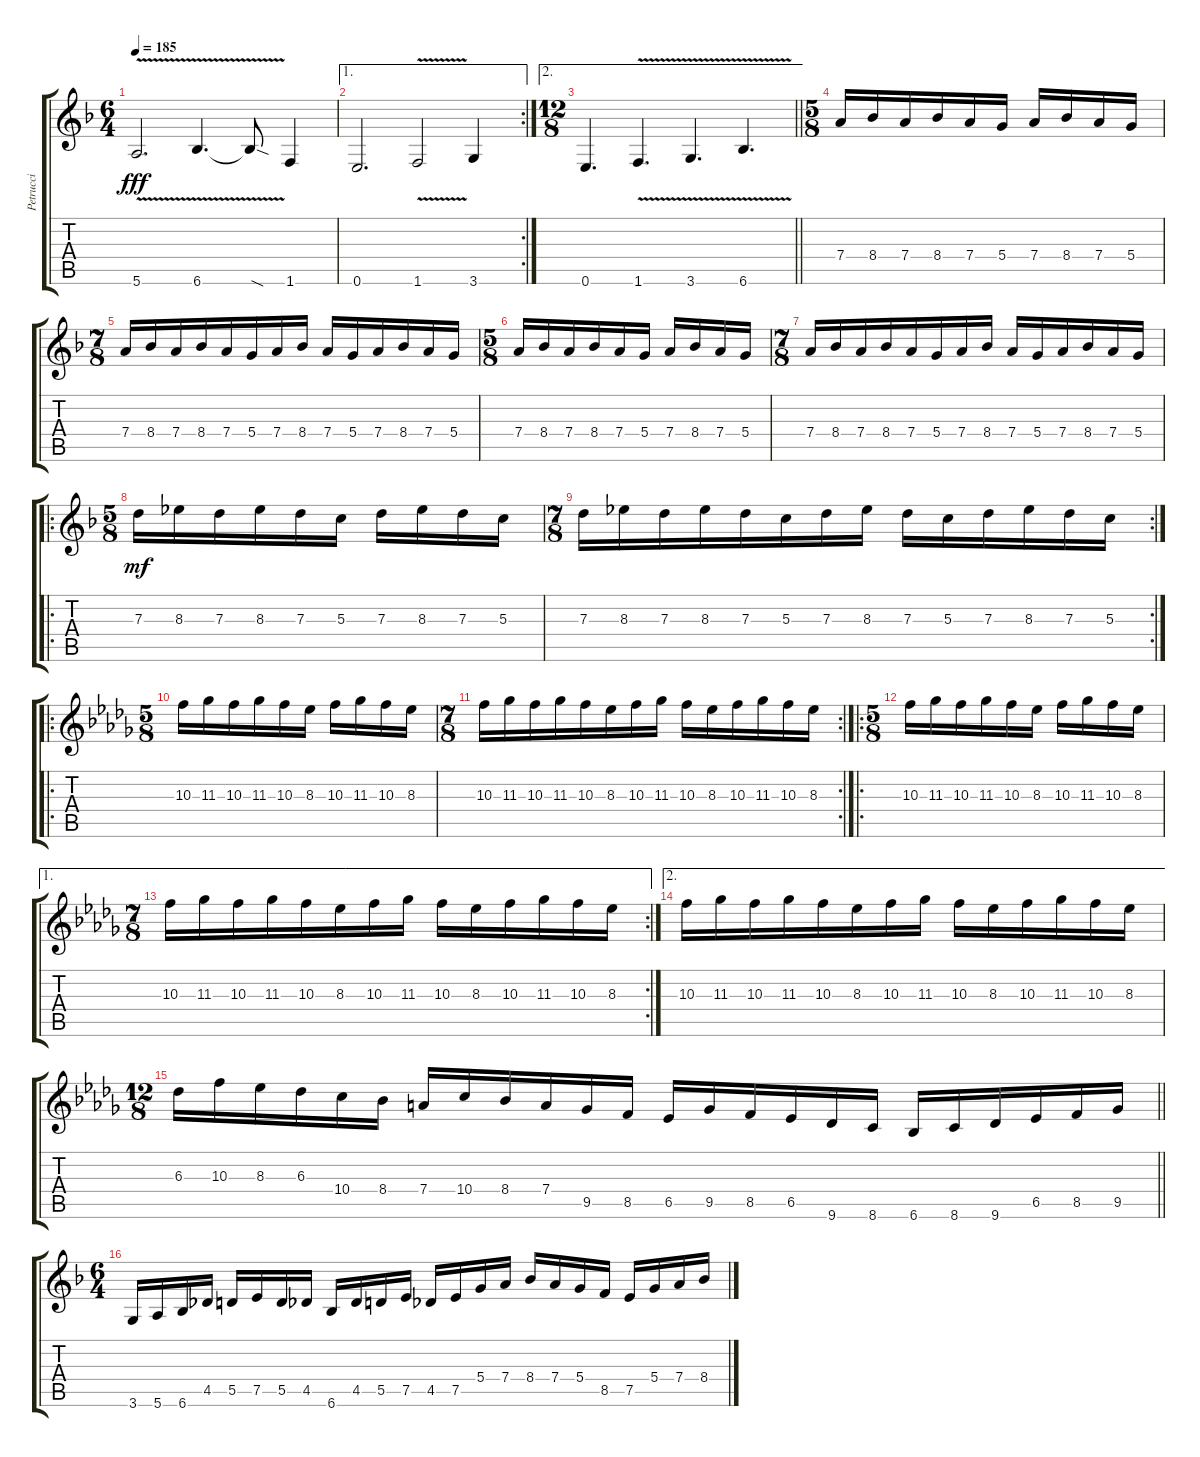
\track ("Petrucci" "Petrucci") {instrument distortionguitar}
\staff {score tabs}
\tuning (E4 B3 G3 D3 A2 E2) {hide}
\ts (6 4)
\tempo 185
\clef g2
\ks f
5.6{v}.2{d dy fff} 6.6{v}.4{d} 6.6{sod t}.8 1.6.4 |
\ae 1
\rc 2
0.6.2{d} 1.6{v}.2 3.6.4 |
\ae 2
\ts (12 8)
\barLineRight lightlight
0.6.4{d} 1.6{v}.4{d} 3.6{v}.4{d} 6.6{v}.4{d} |
\ts (5 8)
7.4.16 8.4.16 7.4.16 8.4.16 7.4.16 5.4.16 7.4.16 8.4.16 7.4.16 5.4.16 |
\ts (7 8)
7.4.16 8.4.16 7.4.16 8.4.16 7.4.16 5.4.16 7.4.16 8.4.16 7.4.16 5.4.16 7.4.16 8.4.16 7.4.16 5.4.16 |
\ts (5 8)
7.4.16 8.4.16 7.4.16 8.4.16 7.4.16 5.4.16 7.4.16 8.4.16 7.4.16 5.4.16 |
\ts (7 8)
7.4.16 8.4.16 7.4.16 8.4.16 7.4.16 5.4.16 7.4.16 8.4.16 7.4.16 5.4.16 7.4.16 8.4.16 7.4.16 5.4.16 |
\ro
\ts (5 8)
7.3.16{dy mf} 8.3.16 7.3.16 8.3.16 7.3.16 5.3.16 7.3.16 8.3.16 7.3.16 5.3.16 |
\rc 2
\ts (7 8)
7.3.16 8.3.16 7.3.16 8.3.16 7.3.16 5.3.16 7.3.16 8.3.16 7.3.16 5.3.16 7.3.16 8.3.16 7.3.16 5.3.16 |
\ro
\ts (5 8)
\ks db
10.3.16 11.3.16 10.3.16 11.3.16 10.3.16 8.3.16 10.3.16 11.3.16 10.3.16 8.3.16 |
\rc 2
\ts (7 8)
10.3.16 11.3.16 10.3.16 11.3.16 10.3.16 8.3.16 10.3.16 11.3.16 10.3.16 8.3.16 10.3.16 11.3.16 10.3.16 8.3.16 |
\ro
\ts (5 8)
10.3.16 11.3.16 10.3.16 11.3.16 10.3.16 8.3.16 10.3.16 11.3.16 10.3.16 8.3.16 |
\ae 1
\rc 2
\ts (7 8)
10.3.16 11.3.16 10.3.16 11.3.16 10.3.16 8.3.16 10.3.16 11.3.16 10.3.16 8.3.16 10.3.16 11.3.16 10.3.16 8.3.16 |
\ae 2
10.3.16 11.3.16 10.3.16 11.3.16 10.3.16 8.3.16 10.3.16 11.3.16 10.3.16 8.3.16 10.3.16 11.3.16 10.3.16 8.3.16 |
\ts (12 8)
\barLineRight lightlight
6.3.16 10.3.16 8.3.16 6.3.16 10.4.16 8.4.16 7.4.16 10.4.16 8.4.16 7.4.16 9.5.16 8.5.16 6.5.16 9.5.16 8.5.16 6.5.16 9.6.16 8.6.16 6.6.16 8.6.16 9.6.16 6.5.16 8.5.16 9.5.16 |
\ts (6 4)
\ks f
3.6.16 5.6.16 6.6.16 4.5.16 5.5.16 7.5.16 5.5.16 4.5.16 6.6.16 4.5.16 5.5.16 7.5.16 4.5.16 7.5.16 5.4.16 7.4.16 8.4.16 7.4.16 5.4.16 8.5.16 7.5.16 5.4.16 7.4.16 8.4.16
